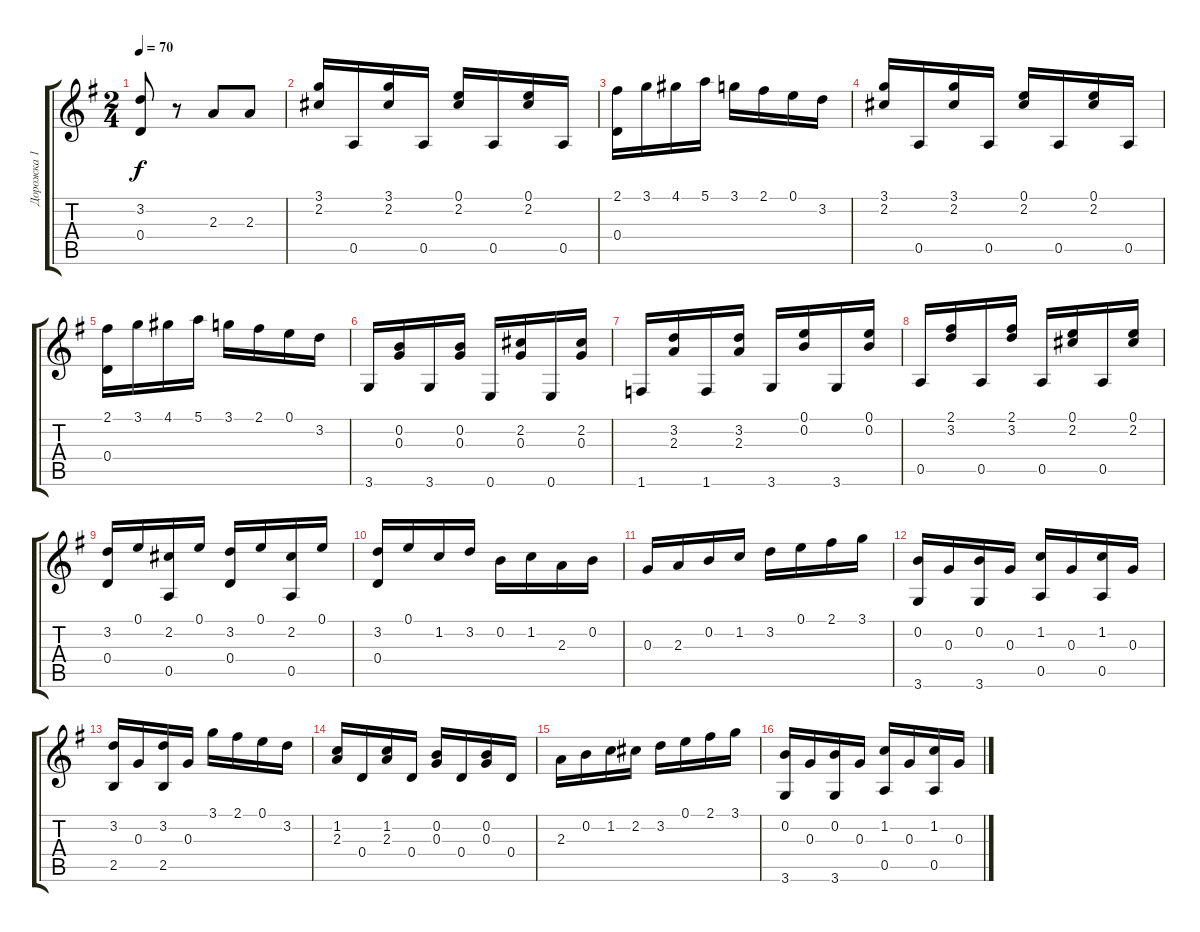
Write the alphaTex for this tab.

\track ("Дорожка 1" "Дорожка 1") {instrument acousticguitarnylon}
\staff {score tabs}
\tuning (E4 B3 G3 D3 A2 E2) {hide}
\ts (2 4)
\tempo 70
\clef g2
\ks g
(3.2 0.4).8{dy f} r.8 2.3.8 2.3.8 |
(3.1 2.2).16 0.5.16 (3.1 2.2).16 0.5.16 (0.1 2.2).16 0.5.16 (0.1 2.2).16 0.5.16 |
(2.1 0.4).16 3.1.16 4.1.16 5.1.16 3.1.16 2.1.16 0.1.16 3.2.16 |
(3.1 2.2).16 0.5.16 (3.1 2.2).16 0.5.16 (0.1 2.2).16 0.5.16 (0.1 2.2).16 0.5.16 |
(2.1 0.4).16 3.1.16 4.1.16 5.1.16 3.1.16 2.1.16 0.1.16 3.2.16 |
3.6.16 (0.2 0.3).16 3.6.16 (0.2 0.3).16 0.6.16 (2.2 0.3).16 0.6.16 (2.2 0.3).16 |
1.6.16 (3.2 2.3).16 1.6.16 (3.2 2.3).16 3.6.16 (0.1 0.2).16 3.6.16 (0.1 0.2).16 |
0.5.16 (2.1 3.2).16 0.5.16 (2.1 3.2).16 0.5.16 (0.1 2.2).16 0.5.16 (0.1 2.2).16 |
(3.2 0.4).16 0.1.16 (2.2 0.5).16 0.1.16 (3.2 0.4).16 0.1.16 (2.2 0.5).16 0.1.16 |
(3.2 0.4).16 0.1.16 1.2.16 3.2.16 0.2.16 1.2.16 2.3.16 0.2.16 |
0.3.16 2.3.16 0.2.16 1.2.16 3.2.16 0.1.16 2.1.16 3.1.16 |
(0.2 3.6).16 0.3.16 (0.2 3.6).16 0.3.16 (1.2 0.5).16 0.3.16 (1.2 0.5).16 0.3.16 |
(3.2 2.5).16 0.3.16 (3.2 2.5).16 0.3.16 3.1.16 2.1.16 0.1.16 3.2.16 |
(1.2 2.3).16 0.4.16 (1.2 2.3).16 0.4.16 (0.2 0.3).16 0.4.16 (0.2 0.3).16 0.4.16 |
2.3.16 0.2.16 1.2.16 2.2.16 3.2.16 0.1.16 2.1.16 3.1.16 |
(0.2 3.6).16 0.3.16 (0.2 3.6).16 0.3.16 (1.2 0.5).16 0.3.16 (1.2 0.5).16 0.3.16
